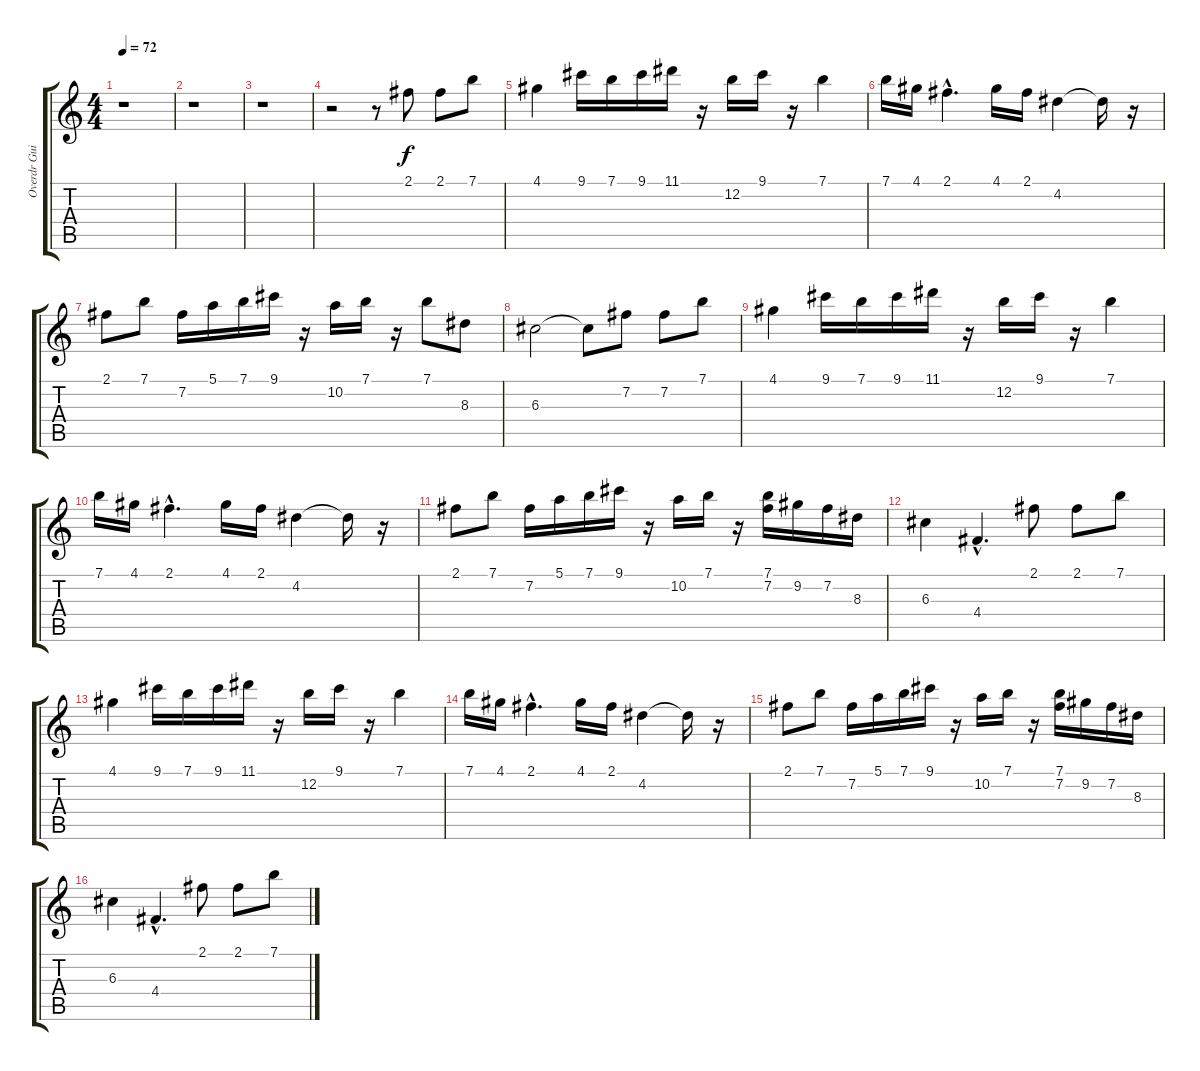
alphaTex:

\track ("Overdr Guitar" "Overdr Gui") {instrument overdrivenguitar}
\staff {score tabs}
\tuning (E4 B3 G3 D3 A2 E2) {hide}
\ts (4 4)
\tempo 72
\clef g2
\ks c
r.1{dy f} |
r.1 |
r.1 |
r.2 r.8 2.1.8 2.1.8 7.1.8 |
4.1.4 9.1.16 7.1.16 9.1.16 11.1.16 r.16 12.2.16 9.1.16 r.16 7.1.4 |
7.1.16 4.1.16 2.1{hac}.4{d} 4.1.16 2.1.16 4.2.4 4.2{t}.16 r.16 |
2.1.8 7.1.8 7.2.16 5.1.16 7.1.16 9.1.16 r.16 10.2.16 7.1.16 r.16 7.1.8 8.3.8 |
6.3.2 6.3{t}.8 7.2.8 7.2.8 7.1.8 |
4.1.4 9.1.16 7.1.16 9.1.16 11.1.16 r.16 12.2.16 9.1.16 r.16 7.1.4 |
7.1.16 4.1.16 2.1{hac}.4{d} 4.1.16 2.1.16 4.2.4 4.2{t}.16 r.16 |
2.1.8 7.1.8 7.2.16 5.1.16 7.1.16 9.1.16 r.16 10.2.16 7.1.16 r.16 (7.1 7.2).16 9.2.16 7.2.16 8.3.16 |
6.3.4 4.4{hac}.4{d} 2.1.8 2.1.8 7.1.8 |
4.1.4 9.1.16 7.1.16 9.1.16 11.1.16 r.16 12.2.16 9.1.16 r.16 7.1.4 |
7.1.16 4.1.16 2.1{hac}.4{d} 4.1.16 2.1.16 4.2.4 4.2{t}.16 r.16 |
2.1.8 7.1.8 7.2.16 5.1.16 7.1.16 9.1.16 r.16 10.2.16 7.1.16 r.16 (7.1 7.2).16 9.2.16 7.2.16 8.3.16 |
6.3.4 4.4{hac}.4{d} 2.1.8 2.1.8 7.1.8
